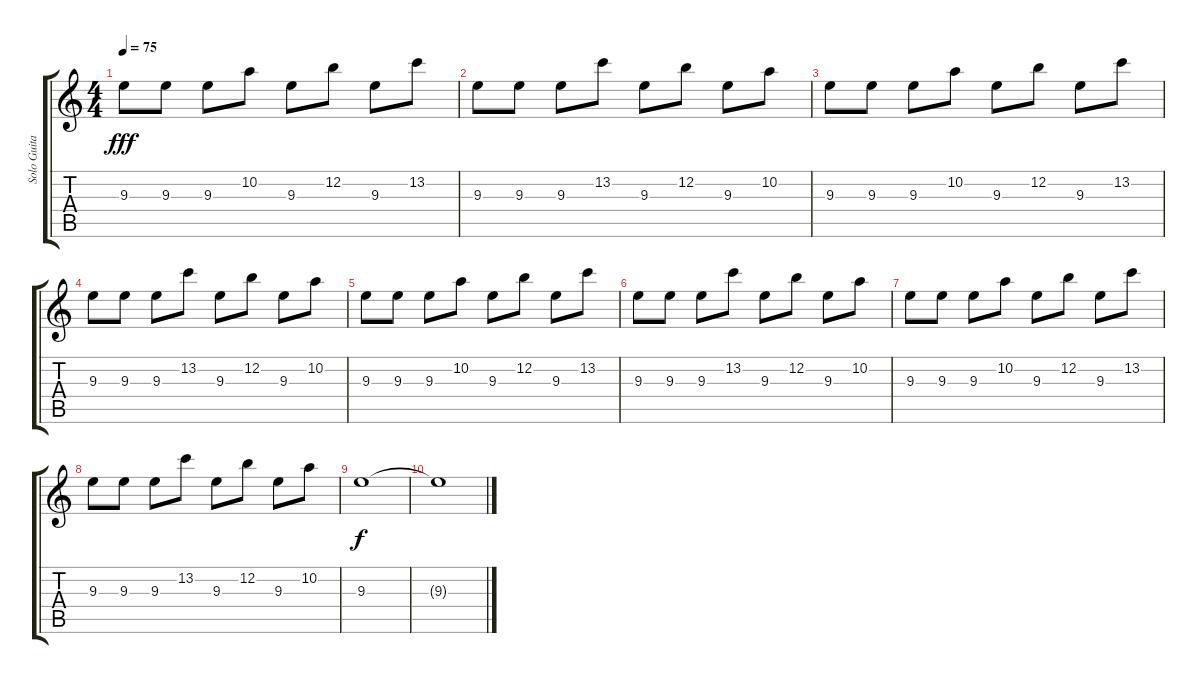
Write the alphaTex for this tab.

\track ("Solo Guitar" "Solo Guita") {instrument overdrivenguitar}
\staff {score tabs}
\tuning (E4 B3 G3 D3 A2 E2) {hide}
\ts (4 4)
\tempo 75
\clef g2
\ks c
9.3.8{dy fff volume 16} 9.3.8 9.3.8 10.2.8 9.3.8 12.2.8 9.3.8 13.2.8 |
9.3.8 9.3.8 9.3.8 13.2.8 9.3.8 12.2.8 9.3.8 10.2.8 |
9.3.8 9.3.8 9.3.8 10.2.8 9.3.8 12.2.8 9.3.8 13.2.8 |
9.3.8 9.3.8 9.3.8 13.2.8 9.3.8 12.2.8 9.3.8 10.2.8 |
9.3.8 9.3.8 9.3.8 10.2.8 9.3.8 12.2.8 9.3.8 13.2.8 |
9.3.8 9.3.8 9.3.8 13.2.8 9.3.8 12.2.8 9.3.8 10.2.8 |
9.3.8 9.3.8 9.3.8 10.2.8 9.3.8 12.2.8 9.3.8 13.2.8 |
9.3.8 9.3.8 9.3.8 13.2.8 9.3.8 12.2.8 9.3.8 10.2.8 |
9.3.1{dy f volume 0} |
9.3{t}.1
